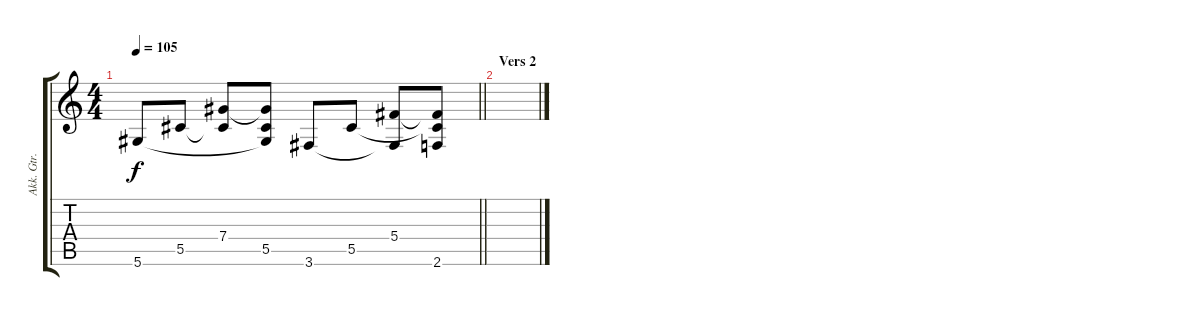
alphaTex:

\track ("Akk. Gtr." "Akk. Gtr.") {instrument electricguitarclean}
\staff {score tabs}
\tuning (Eb4 Bb3 Gb3 Db3 Ab2 Eb2) {hide}
\ts (4 4)
\tempo 105
\clef g2
\barLineRight lightlight
\ks c
5.6.8{dy f} 5.5.8 (7.4 5.5{t}).8 (7.4{t} 5.5 5.6{t}).8 3.6.8 5.5.8 (5.4 3.6{t}).8 (5.4{t} 5.5{t} 2.6).8 |
\section ("" "Vers 2")
